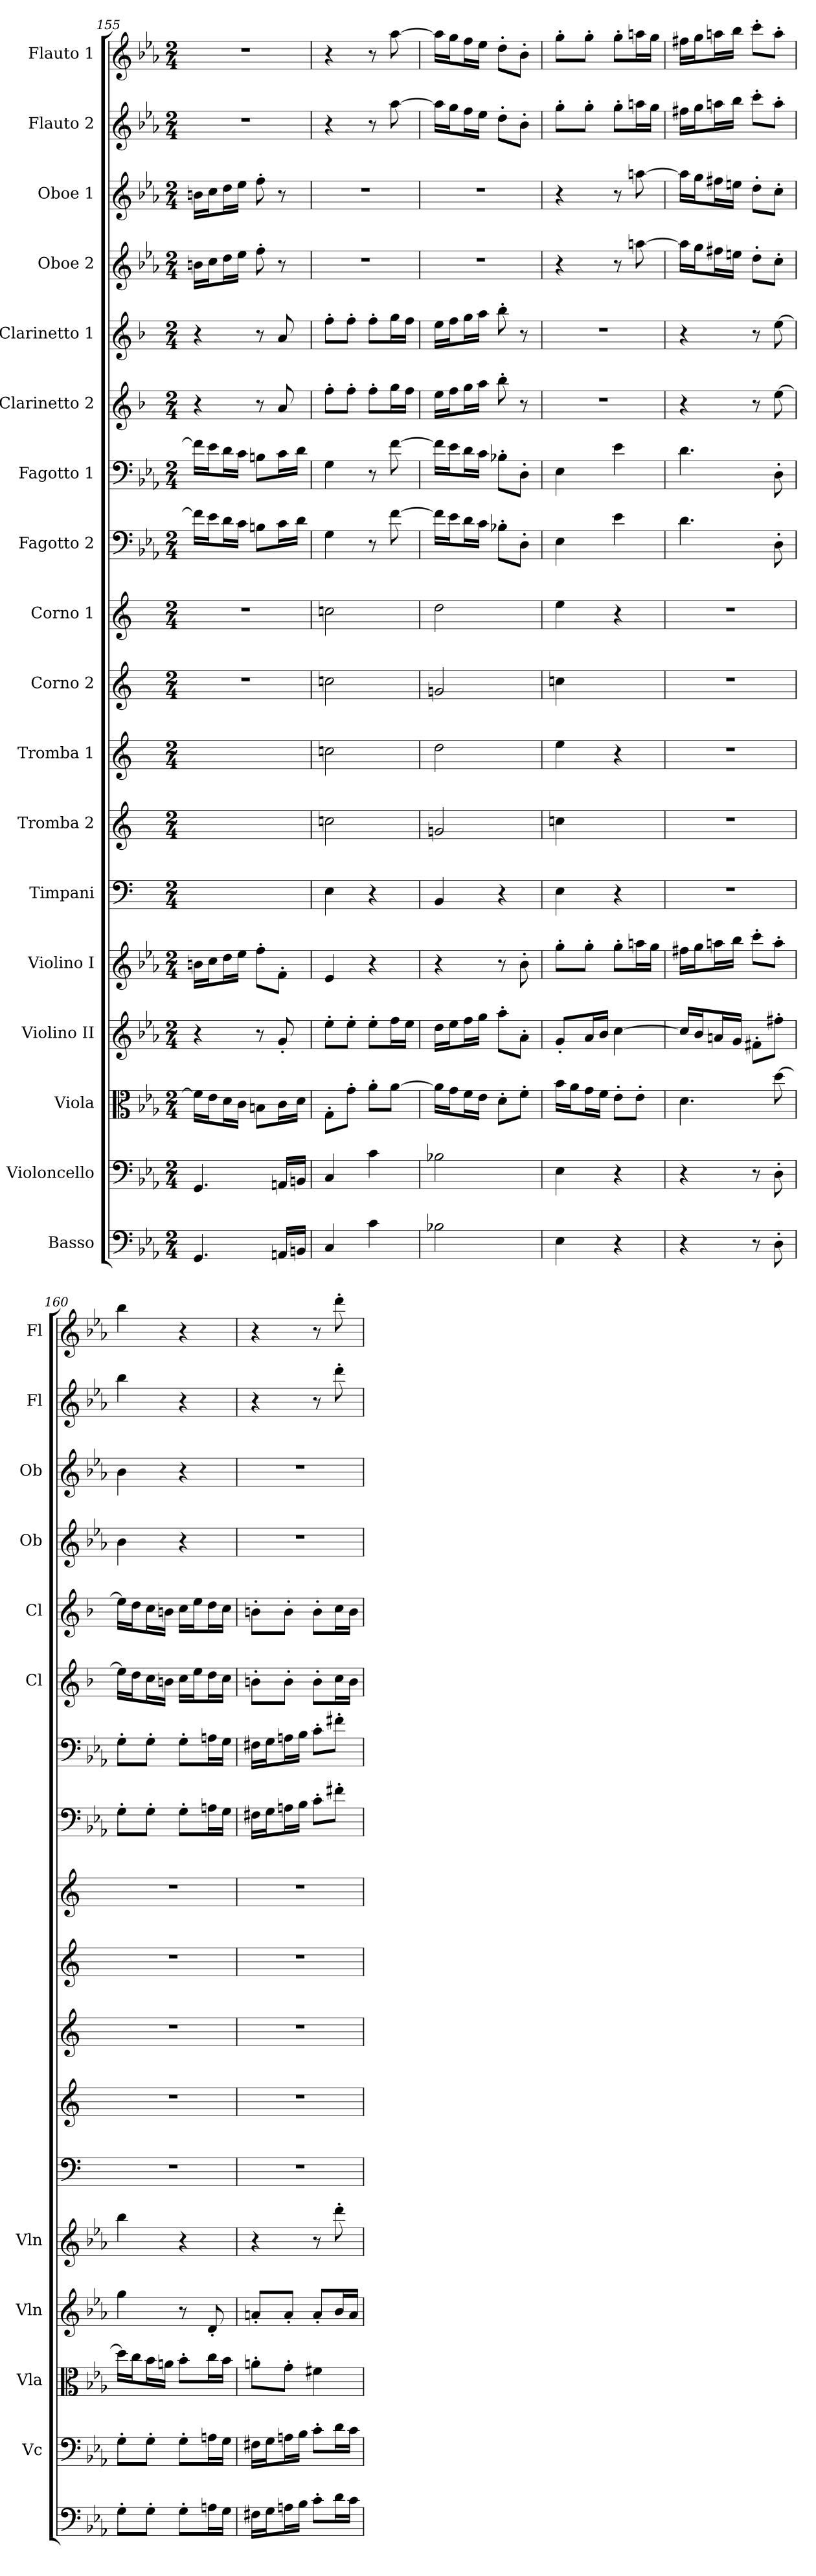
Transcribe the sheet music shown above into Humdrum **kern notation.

**kern	**kern	**kern	**kern	**kern	**kern	**kern	**kern	**kern	**kern	**kern	**kern	**kern	**kern	**kern	**kern	**kern	**kern
*part18	*part17	*part16	*part15	*part14	*part13	*part12	*part11	*part10	*part9	*part8	*part7	*part6	*part5	*part4	*part3	*part2	*part1
*staff18	*staff17	*staff16	*staff15	*staff14	*staff13	*staff12	*staff11	*staff10	*staff9	*staff8	*staff7	*staff6	*staff5	*staff4	*staff3	*staff2	*staff1
*I"Basso	*I"Violoncello	*I"Viola	*I"Violino II	*I"Violino I	*I"Timpani	*I"Tromba 2	*I"Tromba 1	*I"Corno 2	*I"Corno 1	*I"Fagotto 2	*I"Fagotto 1	*I"Clarinetto 2	*I"Clarinetto 1	*I"Oboe 2	*I"Oboe 1	*I"Flauto 2	*I"Flauto 1
*	*I'Vc	*I'Vla	*I'Vln	*I'Vln	*	*	*	*	*	*	*	*I'Cl	*I'Cl	*I'Ob	*I'Ob	*I'Fl	*I'Fl
*clefF4	*clefF4	*clefC3	*clefG2	*clefG2	*clefF4	*clefG2	*clefG2	*clefG2	*clefG2	*clefF4	*clefF4	*clefG2	*clefG2	*clefG2	*clefG2	*clefG2	*clefG2
*ITrd7c12	*	*	*	*	*	*ITrd-2c-3	*ITrd-2c-3	*ITrd5c9	*ITrd5c9	*	*	*ITrd1c2	*ITrd1c2	*	*	*	*
*k[b-e-a-]	*k[b-e-a-]	*k[b-e-a-]	*k[b-e-a-]	*k[b-e-a-]	*	*	*	*	*	*k[b-e-a-]	*k[b-e-a-]	*k[b-e-a-]	*k[b-e-a-]	*k[b-e-a-]	*k[b-e-a-]	*k[b-e-a-]	*k[b-e-a-]
*M2/4	*M2/4	*M2/4	*M2/4	*M2/4	*M2/4	*M2/4	*M2/4	*M2/4	*M2/4	*M2/4	*M2/4	*M2/4	*M2/4	*M2/4	*M2/4	*M2/4	*M2/4
=155	=155	=155	=155	=155	=155	=155	=155	=155	=155	=155	=155	=155	=155	=155	=155	=155	=155
4.GGG	4.GG	16f\LL]	4r	16bn\LL	2ryy	2ryy	2ryy	2r	2r	16f\LL]	16f\LL]	4r	4r	16bn\LL	16bn\LL	2r	2r
.	.	16e-\J	.	16cc\J	.	.	.	.	.	16e-\J	16e-\J	.	.	16cc\J	16cc\J	.	.
.	.	16d\L	.	16dd\L	.	.	.	.	.	16d\L	16d\L	.	.	16dd\L	16dd\L	.	.
.	.	16c\JJ	.	16ee-\JJ	.	.	.	.	.	16c\JJ	16c\JJ	.	.	16ee-\JJ	16ee-\JJ	.	.
.	.	8Bn\L	8r	8ff'\L	.	.	.	.	.	8Bn\L	8Bn\L	8r	8r	8ff'	8ff'	.	.
16AAAn/LL	16AAn/LL	16c\L	8g'	8f'\J	.	.	.	.	.	16c\L	16c\L	8g	8g	8r	8r	.	.
16BBBn/JJ	16BBn/JJ	16d\JJ	.	.	.	.	.	.	.	16d\JJ	16d\JJ	.	.	.	.	.	.
=156	=156	=156	=156	=156	=156	=156	=156	=156	=156	=156	=156	=156	=156	=156	=156	=156	=156
4CC	4C	8G'\L	8ee-'\L	4e-	4E	2ee-X	2ee-X	2e-X	2e-X	4G	4G	8ee-'\L	8ee-'\L	2r	2r	4r	4r
.	.	8g'\J	8ee-'\J	.	.	.	.	.	.	.	.	8ee-'\J	8ee-'\J	.	.	.	.
4C	4c	8a-'\L	8ee-'\L	4r	4r	.	.	.	.	8r	8r	8ee-'\L	8ee-'\L	.	.	8r	8r
.	.	[8a-\J	16ff\L	.	.	.	.	.	.	[8f	[8f	16ff\L	16ff\L	.	.	[8aa-	[8aa-
.	.	.	16ee-\JJ	.	.	.	.	.	.	.	.	16ee-\JJ	16ee-\JJ	.	.	.	.
=157	=157	=157	=157	=157	=157	=157	=157	=157	=157	=157	=157	=157	=157	=157	=157	=157	=157
2BB-X	2B-X	16a-\LL]	16dd\LL	4r	4BB	2b-X	2ff	2B-X	2f	16f\LL]	16f\LL]	16dd\LL	16dd\LL	2r	2r	16aa-\LL]	16aa-\LL]
.	.	16g\J	16ee-\J	.	.	.	.	.	.	16e-\J	16e-\J	16ee-\J	16ee-\J	.	.	16gg\J	16gg\J
.	.	16f\L	16ff\L	.	.	.	.	.	.	16d\L	16d\L	16ff\L	16ff\L	.	.	16ff\L	16ff\L
.	.	16e-\JJ	16gg\JJ	.	.	.	.	.	.	16c\JJ	16c\JJ	16gg\JJ	16gg\JJ	.	.	16ee-\JJ	16ee-\JJ
.	.	8d'\L	8aa-'\L	8r	4r	.	.	.	.	8B-X'\L	8B-X'\L	8aa-'	8aa-'	.	.	8dd'\L	8dd'\L
.	.	8f'\J	8a-'\J	8b-'	.	.	.	.	.	8D'\J	8D'\J	8r	8r	.	.	8b-'\J	8b-'\J
=158	=158	=158	=158	=158	=158	=158	=158	=158	=158	=158	=158	=158	=158	=158	=158	=158	=158
4EE-	4E-	16b-\LL	8g'/L	8gg'\L	4E	4ee-X	4gg	4e-X	4g	4E-	4E-	2r	2r	4r	4r	8gg'\L	8gg'\L
.	.	16a-\J	.	.	.	.	.	.	.	.	.	.	.	.	.	.	.
.	.	16g\L	16a-/L	8gg'\J	.	.	.	.	.	.	.	.	.	.	.	8gg'\J	8gg'\J
.	.	16f\JJ	16b-/JJ	.	.	.	.	.	.	.	.	.	.	.	.	.	.
4r	4r	8e-'\L	[4cc	8gg'\L	4r	4ryy	4r	4ryy	4r	4e-	4e-	.	.	8r	8r	8gg'\L	8gg'\L
.	.	8e-'\J	.	16aan\L	.	.	.	.	.	.	.	.	.	[8aan	[8aan	16aan\L	16aan\L
.	.	.	.	16gg\JJ	.	.	.	.	.	.	.	.	.	.	.	16gg\JJ	16gg\JJ
=159	=159	=159	=159	=159	=159	=159	=159	=159	=159	=159	=159	=159	=159	=159	=159	=159	=159
4r	4r	4.d	16cc/LL]	16ff#X\LL	2r	2r	2r	2r	2r	4.d	4.d	4r	4r	16aa\LL]	16aa\LL]	16ff#X\LL	16ff#X\LL
.	.	.	16b-/J	16gg\J	.	.	.	.	.	.	.	.	.	16gg\J	16gg\J	16gg\J	16gg\J
.	.	.	16an/L	16aan\L	.	.	.	.	.	.	.	.	.	16ff#X\L	16ff#X\L	16aan\L	16aan\L
.	.	.	16g/JJ	16bb-\JJ	.	.	.	.	.	.	.	.	.	16een\JJ	16een\JJ	16bb-\JJ	16bb-\JJ
8r	8r	.	8f#X'\L	8ccc'\L	.	.	.	.	.	.	.	8r	8r	8dd'\L	8dd'\L	8ccc'\L	8ccc'\L
8DD'	8D'	[8dd	8ff#X'\J	8aa'\J	.	.	.	.	.	8D'	8D'	[8dd	[8dd	8cc'\J	8cc'\J	8aa'\J	8aa'\J
=160	=160	=160	=160	=160	=160	=160	=160	=160	=160	=160	=160	=160	=160	=160	=160	=160	=160
8GG'\L	8G'\L	16dd\LL]	4gg	4bb-	2r	2r	2r	2r	2r	8G'\L	8G'\L	16dd\LL]	16dd\LL]	4b-	4b-	4bb-	4bb-
.	.	16cc\J	.	.	.	.	.	.	.	.	.	16cc\J	16cc\J	.	.	.	.
8GG'\J	8G'\J	16b-\L	.	.	.	.	.	.	.	8G'\J	8G'\J	16b-\L	16b-\L	.	.	.	.
.	.	16an\JJ	.	.	.	.	.	.	.	.	.	16an\JJ	16an\JJ	.	.	.	.
8GG'\L	8G'\L	8b-'\L	8r	4r	.	.	.	.	.	8G'\L	8G'\L	16b-\LL	16b-\LL	4r	4r	4r	4r
.	.	.	.	.	.	.	.	.	.	.	.	16dd\J	16dd\J	.	.	.	.
16AAn\L	16An\L	16cc\L	8d'	.	.	.	.	.	.	16An\L	16An\L	16cc\L	16cc\L	.	.	.	.
16GG\JJ	16G\JJ	16b-\JJ	.	.	.	.	.	.	.	16G\JJ	16G\JJ	16b-\JJ	16b-\JJ	.	.	.	.
=161	=161	=161	=161	=161	=161	=161	=161	=161	=161	=161	=161	=161	=161	=161	=161	=161	=161
16FF#X\LL	16F#X\LL	8an'\L	8an'/L	4r	2r	2r	2r	2r	2r	16F#X\LL	16F#X\LL	8an'\L	8an'\L	2r	2r	4r	4r
16GG\J	16G\J	.	.	.	.	.	.	.	.	16G\J	16G\J	.	.	.	.	.	.
16AAn\L	16An\L	8g'\J	8a'/J	.	.	.	.	.	.	16An\L	16An\L	8a'\J	8a'\J	.	.	.	.
16BB-\JJ	16B-\JJ	.	.	.	.	.	.	.	.	16B-\JJ	16B-\JJ	.	.	.	.	.	.
8C'\L	8c'\L	4f#X	8a'/L	8r	.	.	.	.	.	8c'\L	8c'\L	8a'\L	8a'\L	.	.	8r	8r
16D\L	16d\L	.	16b-/L	8ddd'	.	.	.	.	.	8f#X'\J	8f#X'\J	16b-\L	16b-\L	.	.	8ddd'	8ddd'
16C\JJ	16c\JJ	.	16a/JJ	.	.	.	.	.	.	.	.	16a\JJ	16a\JJ	.	.	.	.
=	=	=	=	=	=	=	=	=	=	=	=	=	=	=	=	=	=
*-	*-	*-	*-	*-	*-	*-	*-	*-	*-	*-	*-	*-	*-	*-	*-	*-	*-
